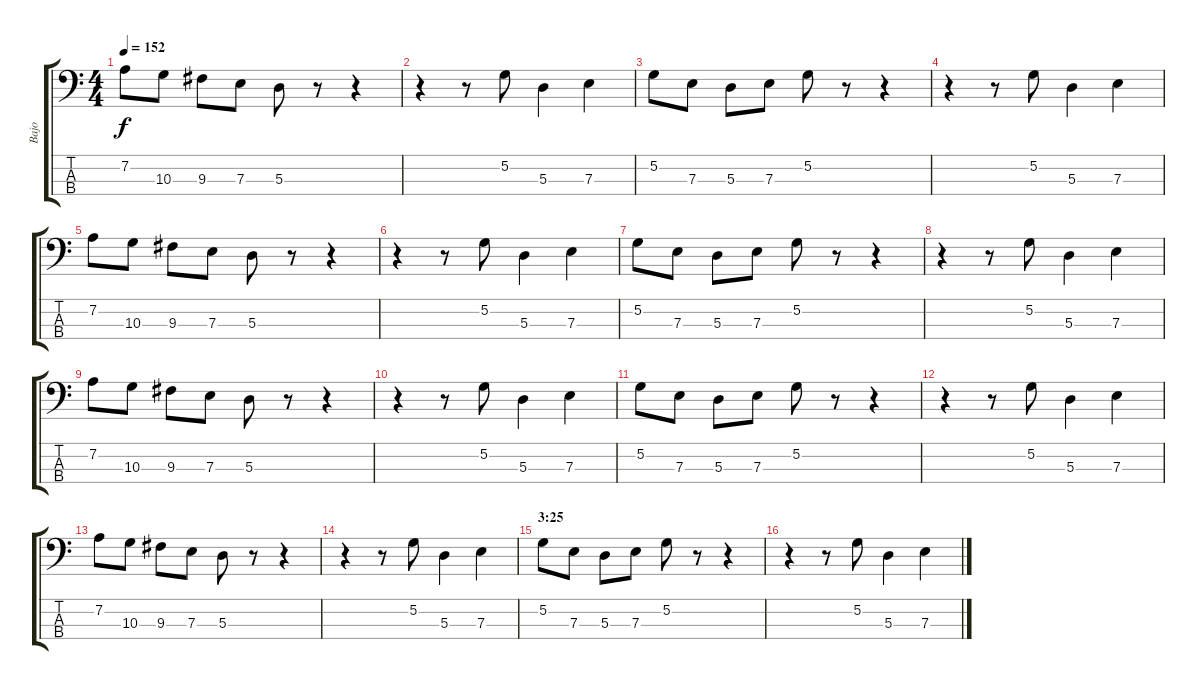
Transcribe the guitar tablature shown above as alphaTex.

\track ("Bajo" "Bajo") {instrument electricbasspick}
\staff {score tabs}
\tuning (G2 D2 A1 E1) {hide}
\ts (4 4)
\tempo 152
\clef f4
\ks c
7.2.8{dy f} 10.3.8 9.3.8 7.3.8 5.3.8 r.8 r.4 |
r.4 r.8 5.2.8 5.3.4 7.3.4 |
5.2.8 7.3.8 5.3.8 7.3.8 5.2.8 r.8 r.4 |
r.4 r.8 5.2.8 5.3.4 7.3.4 |
7.2.8 10.3.8 9.3.8 7.3.8 5.3.8 r.8 r.4 |
r.4 r.8 5.2.8 5.3.4 7.3.4 |
5.2.8 7.3.8 5.3.8 7.3.8 5.2.8 r.8 r.4 |
r.4 r.8 5.2.8 5.3.4 7.3.4 |
7.2.8 10.3.8 9.3.8 7.3.8 5.3.8 r.8 r.4 |
r.4 r.8 5.2.8 5.3.4 7.3.4 |
5.2.8 7.3.8 5.3.8 7.3.8 5.2.8 r.8 r.4 |
r.4 r.8 5.2.8 5.3.4 7.3.4 |
7.2.8 10.3.8 9.3.8 7.3.8 5.3.8 r.8 r.4 |
r.4 r.8 5.2.8 5.3.4 7.3.4 |
\section ("" "3:25")
5.2.8 7.3.8 5.3.8 7.3.8 5.2.8 r.8 r.4 |
r.4 r.8 5.2.8 5.3.4 7.3.4
